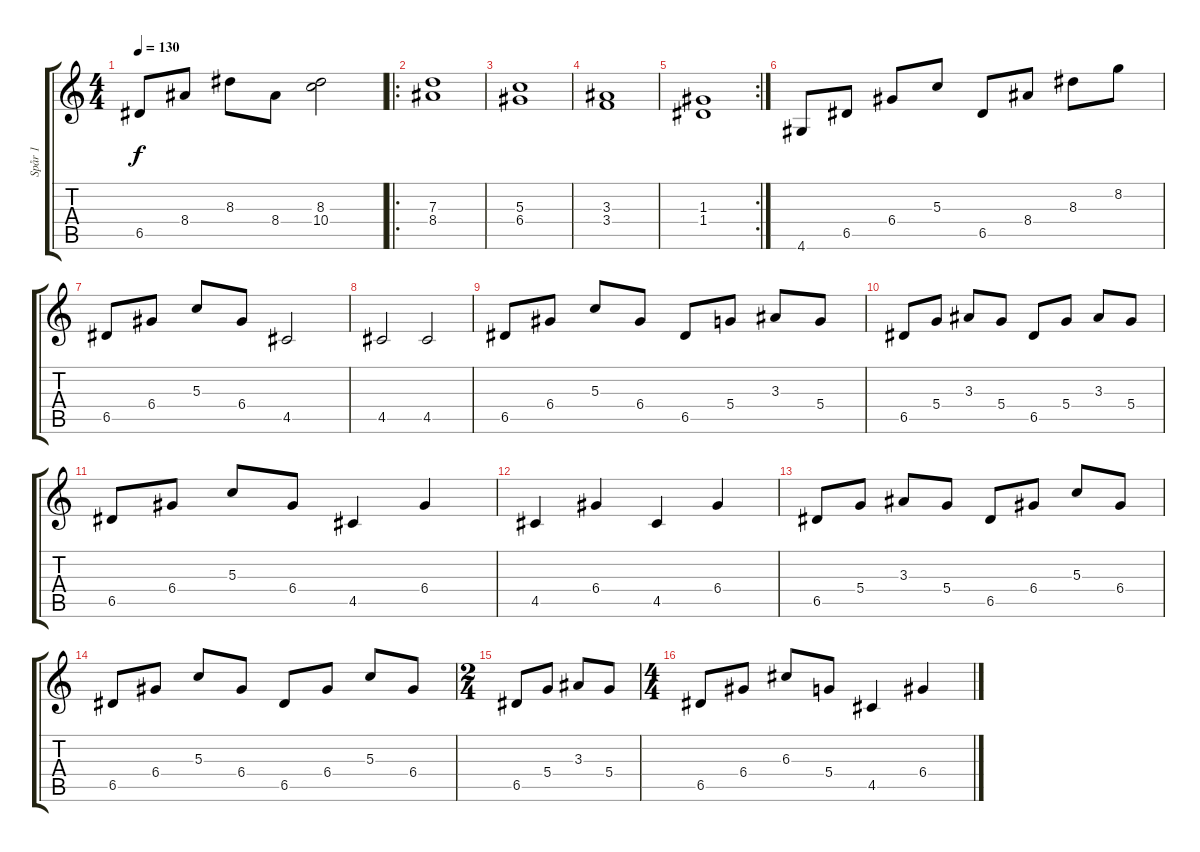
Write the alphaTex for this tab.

\track ("Spår 1" "Spår 1") {instrument overdrivenguitar}
\staff {score tabs}
\tuning (E4 B3 G3 D3 A2 E2) {hide}
\ts (4 4)
\tempo 130
\clef g2
\ks c
6.5.8{dy f} 8.4.8 8.3.8 8.4.8 (8.3 10.4).2 |
\ro
(7.3 8.4).1 |
(5.3 6.4).1 |
(3.3 3.4).1 |
\rc 2
(1.3 1.4).1 |
4.6.8 6.5.8 6.4.8 5.3.8 6.5.8 8.4.8 8.3.8 8.2.8 |
6.5.8 6.4.8 5.3.8 6.4.8 4.5.2 |
4.5.2 4.5.2 |
6.5.8 6.4.8 5.3.8 6.4.8 6.5.8 5.4.8 3.3.8 5.4.8 |
6.5.8 5.4.8 3.3.8 5.4.8 6.5.8 5.4.8 3.3.8 5.4.8 |
6.5.8 6.4.8 5.3.8 6.4.8 4.5.4 6.4.4 |
4.5.4 6.4.4 4.5.4 6.4.4 |
6.5.8 5.4.8 3.3.8 5.4.8 6.5.8 6.4.8 5.3.8 6.4.8 |
6.5.8 6.4.8 5.3.8 6.4.8 6.5.8 6.4.8 5.3.8 6.4.8 |
\ts (2 4)
6.5.8 5.4.8 3.3.8 5.4.8 |
\ts (4 4)
6.5.8 6.4.8 6.3.8 5.4.8 4.5.4 6.4.4
